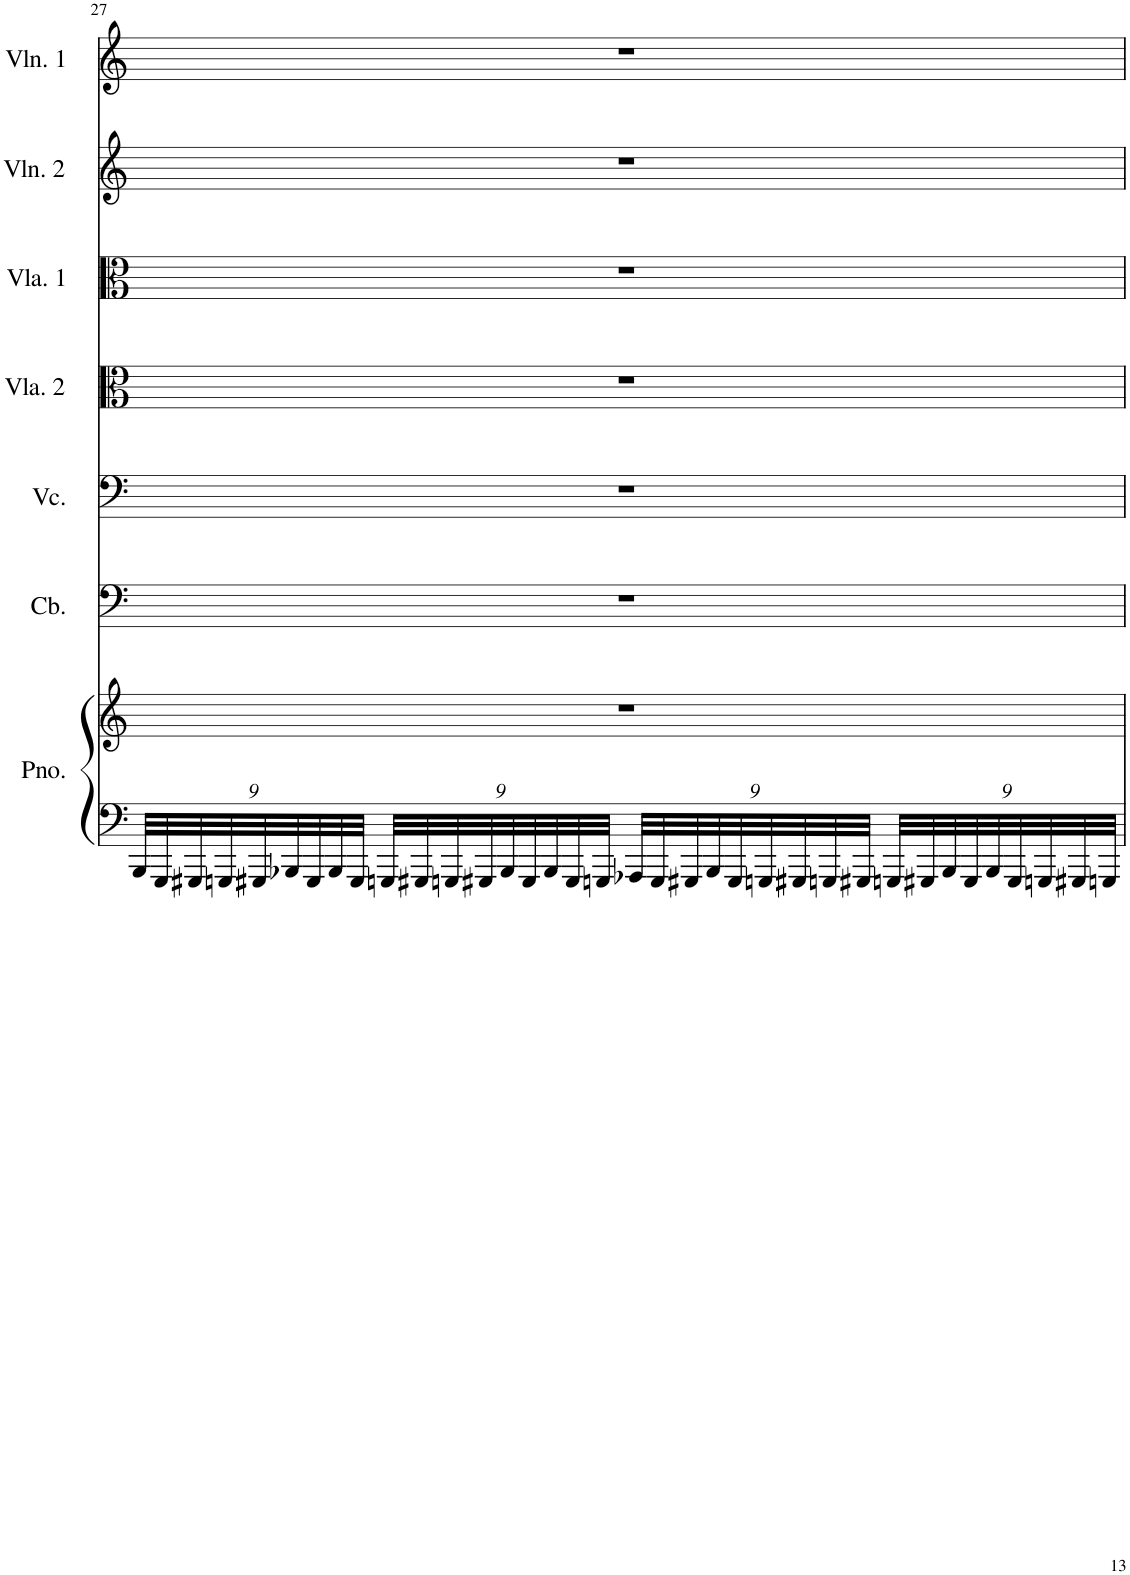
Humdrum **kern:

**kern	**kern	**kern	**kern	**kern	**kern	**kern	**kern
*part7	*part7	*part6	*part5	*part4	*part3	*part2	*part1
*staff8	*staff7	*staff6	*staff5	*staff4	*staff3	*staff2	*staff1
*I"Piano	*	*I"Kontrabasso	*I"Viulusello	*I"Viola 2	*I"Viola 1	*I"Viulu 2	*I"Viulu 1
*I'Pno.	*	*	*	*I'Vla. 2	*I'Vla. 1	*	*
!!LO:PB:g=z
*clefF4	*clefG2	*clefF4	*clefF4	*clefC3	*clefC3	*clefG2	*clefG2
*	*	*Trd7c12	*	*	*	*	*
*k[]	*k[]	*k[]	*k[]	*k[]	*k[]	*k[]	*k[]
*M4/4	*M4/4	*M4/4	*M4/4	*M4/4	*M4/4	*M4/4	*M4/4
*met(c)	*met(c)	*met(c)	*met(c)	*met(c)	*met(c)	*met(c)	*met(c)
*Xbrackettup	*	*	*	*	*	*	*
=27	=27	=27	=27	=27	=27	=27	=27
36BBB/LLL	1r	1r	1r	1r	1r	1r	1r
36GGG/	.	.	.	.	.	.	.
36GGG#X/	.	.	.	.	.	.	.
36GGGn/	.	.	.	.	.	.	.
36GGG#X/	.	.	.	.	.	.	.
36BBB-X/	.	.	.	.	.	.	.
36GGG#/	.	.	.	.	.	.	.
36BBB-/	.	.	.	.	.	.	.
36GGG#/JJJ	.	.	.	.	.	.	.
36GGGn/LLL	.	.	.	.	.	.	.
36GGG#X/	.	.	.	.	.	.	.
36GGGn/	.	.	.	.	.	.	.
36GGG#X/	.	.	.	.	.	.	.
36BBB-/	.	.	.	.	.	.	.
36GGG#/	.	.	.	.	.	.	.
36BBB-/	.	.	.	.	.	.	.
36GGG#/	.	.	.	.	.	.	.
36GGGn/JJJ	.	.	.	.	.	.	.
36AAA-X/LLL	.	.	.	.	.	.	.
36GGG/	.	.	.	.	.	.	.
36GGG#X/	.	.	.	.	.	.	.
36BBB-/	.	.	.	.	.	.	.
36GGG#/	.	.	.	.	.	.	.
36GGGn/	.	.	.	.	.	.	.
36GGG#X/	.	.	.	.	.	.	.
36GGGn/	.	.	.	.	.	.	.
36GGG#X/JJJ	.	.	.	.	.	.	.
36GGGn/LLL	.	.	.	.	.	.	.
36GGG#X/	.	.	.	.	.	.	.
36BBB-/	.	.	.	.	.	.	.
36GGG#/	.	.	.	.	.	.	.
36BBB-/	.	.	.	.	.	.	.
36GGG#/	.	.	.	.	.	.	.
36GGGn/	.	.	.	.	.	.	.
36GGG#X/	.	.	.	.	.	.	.
36GGGn/JJJ	.	.	.	.	.	.	.
=	=	=	=	=	=	=	=
*-	*-	*-	*-	*-	*-	*-	*-
